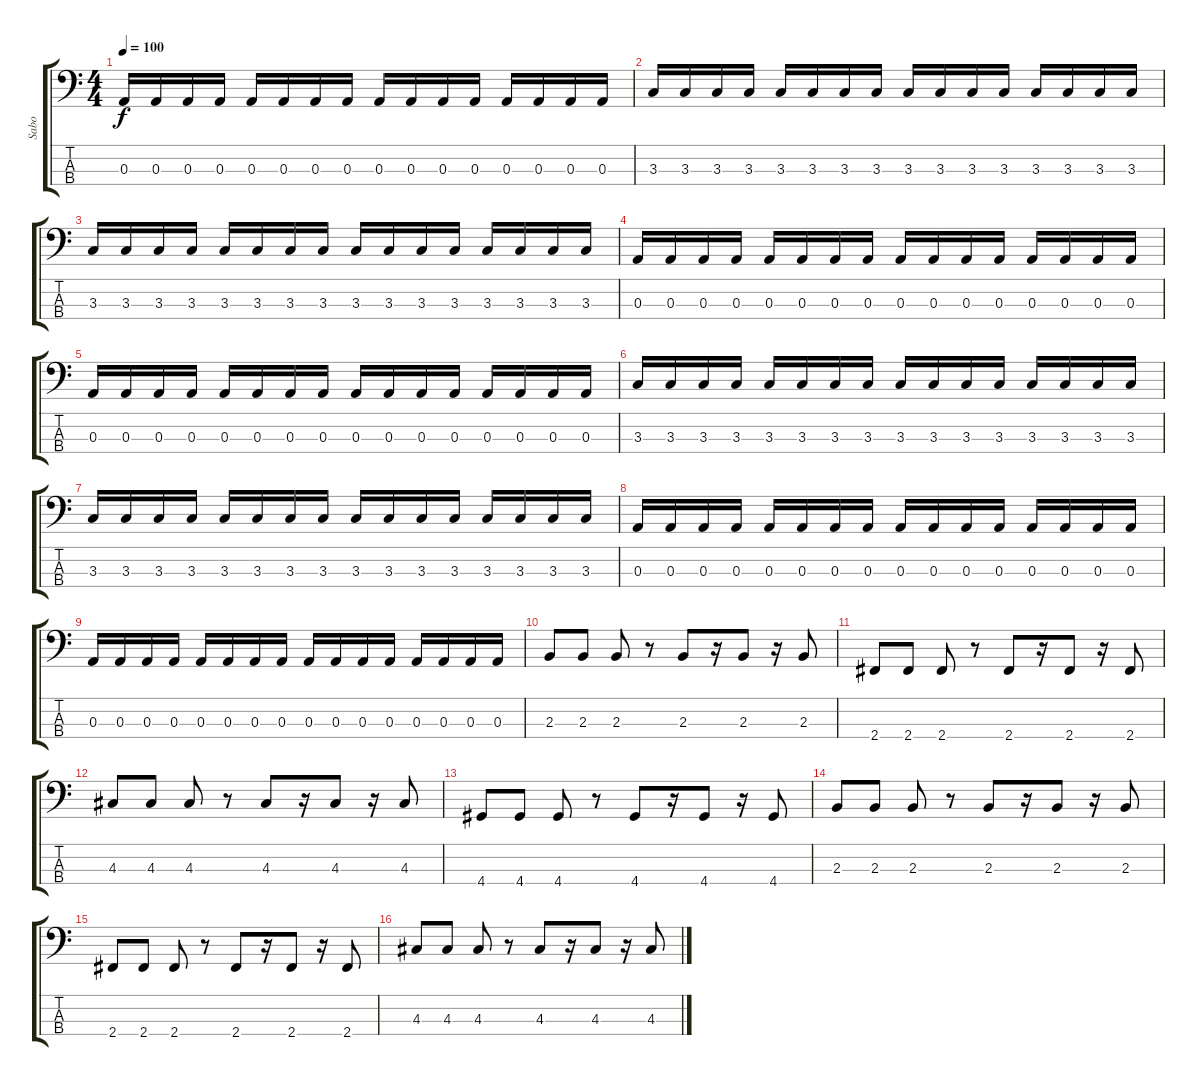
\track ("Sabo" "Sabo") {instrument electricbassfinger}
\staff {score tabs}
\tuning (G2 D2 A1 E1) {hide}
\ts (4 4)
\tempo 100
\clef f4
\ks c
0.3.16{dy f} 0.3.16 0.3.16 0.3.16 0.3.16 0.3.16 0.3.16 0.3.16 0.3.16 0.3.16 0.3.16 0.3.16 0.3.16 0.3.16 0.3.16 0.3.16 |
3.3.16 3.3.16 3.3.16 3.3.16 3.3.16 3.3.16 3.3.16 3.3.16 3.3.16 3.3.16 3.3.16 3.3.16 3.3.16 3.3.16 3.3.16 3.3.16 |
3.3.16 3.3.16 3.3.16 3.3.16 3.3.16 3.3.16 3.3.16 3.3.16 3.3.16 3.3.16 3.3.16 3.3.16 3.3.16 3.3.16 3.3.16 3.3.16 |
0.3.16 0.3.16 0.3.16 0.3.16 0.3.16 0.3.16 0.3.16 0.3.16 0.3.16 0.3.16 0.3.16 0.3.16 0.3.16 0.3.16 0.3.16 0.3.16 |
0.3.16 0.3.16 0.3.16 0.3.16 0.3.16 0.3.16 0.3.16 0.3.16 0.3.16 0.3.16 0.3.16 0.3.16 0.3.16 0.3.16 0.3.16 0.3.16 |
3.3.16 3.3.16 3.3.16 3.3.16 3.3.16 3.3.16 3.3.16 3.3.16 3.3.16 3.3.16 3.3.16 3.3.16 3.3.16 3.3.16 3.3.16 3.3.16 |
3.3.16 3.3.16 3.3.16 3.3.16 3.3.16 3.3.16 3.3.16 3.3.16 3.3.16 3.3.16 3.3.16 3.3.16 3.3.16 3.3.16 3.3.16 3.3.16 |
0.3.16 0.3.16 0.3.16 0.3.16 0.3.16 0.3.16 0.3.16 0.3.16 0.3.16 0.3.16 0.3.16 0.3.16 0.3.16 0.3.16 0.3.16 0.3.16 |
0.3.16 0.3.16 0.3.16 0.3.16 0.3.16 0.3.16 0.3.16 0.3.16 0.3.16 0.3.16 0.3.16 0.3.16 0.3.16 0.3.16 0.3.16 0.3.16 |
2.3.8 2.3.8 2.3.8 r.8 2.3.8 r.16 2.3.8 r.16 2.3.8 |
2.4.8 2.4.8 2.4.8 r.8 2.4.8 r.16 2.4.8 r.16 2.4.8 |
4.3.8 4.3.8 4.3.8 r.8 4.3.8 r.16 4.3.8 r.16 4.3.8 |
4.4.8 4.4.8 4.4.8 r.8 4.4.8 r.16 4.4.8 r.16 4.4.8 |
2.3.8 2.3.8 2.3.8 r.8 2.3.8 r.16 2.3.8 r.16 2.3.8 |
2.4.8 2.4.8 2.4.8 r.8 2.4.8 r.16 2.4.8 r.16 2.4.8 |
4.3.8 4.3.8 4.3.8 r.8 4.3.8 r.16 4.3.8 r.16 4.3.8
